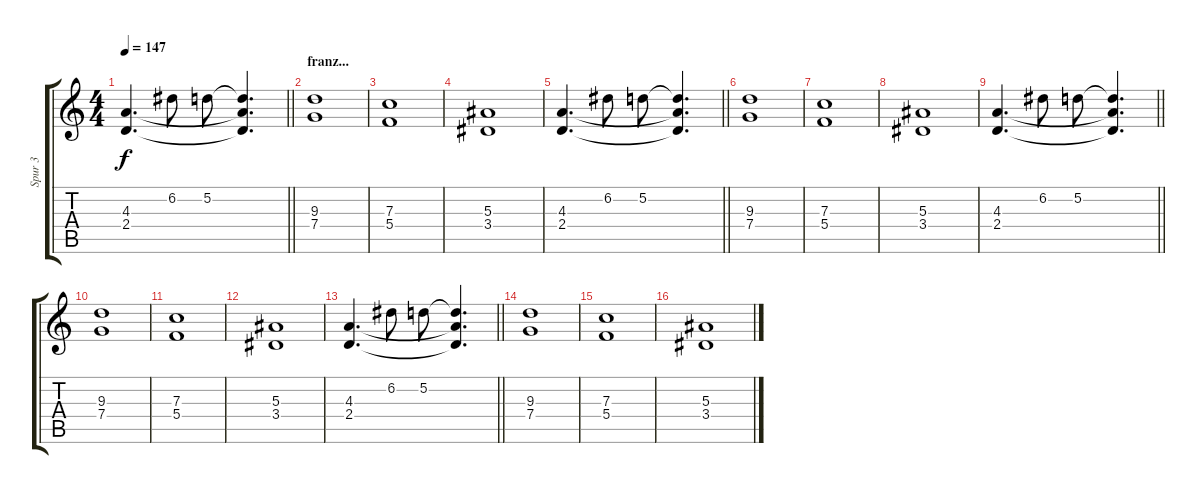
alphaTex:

\track ("Spur 3" "Spur 3") {instrument distortionguitar}
\staff {score tabs}
\tuning (D4 A3 F3 C3 G2 D2) {hide}
\ts (4 4)
\tempo 147
\clef g2
\barLineRight lightlight
\ks c
(4.3 2.4).4{d dy f} 6.2.8 5.2.8 (5.2{t} 4.3{t} 2.4{t}).4{d} |
\section ("" "franz...")
(9.3 7.4).1 |
(7.3 5.4).1 |
(5.3 3.4).1 |
\barLineRight lightlight
(4.3 2.4).4{d} 6.2.8 5.2.8 (5.2{t} 4.3{t} 2.4{t}).4{d} |
(9.3 7.4).1 |
(7.3 5.4).1 |
(5.3 3.4).1 |
\barLineRight lightlight
(4.3 2.4).4{d} 6.2.8 5.2.8 (5.2{t} 4.3{t} 2.4{t}).4{d} |
(9.3 7.4).1 |
(7.3 5.4).1 |
(5.3 3.4).1 |
\barLineRight lightlight
(4.3 2.4).4{d} 6.2.8 5.2.8 (5.2{t} 4.3{t} 2.4{t}).4{d} |
(9.3 7.4).1 |
(7.3 5.4).1 |
(5.3 3.4).1
